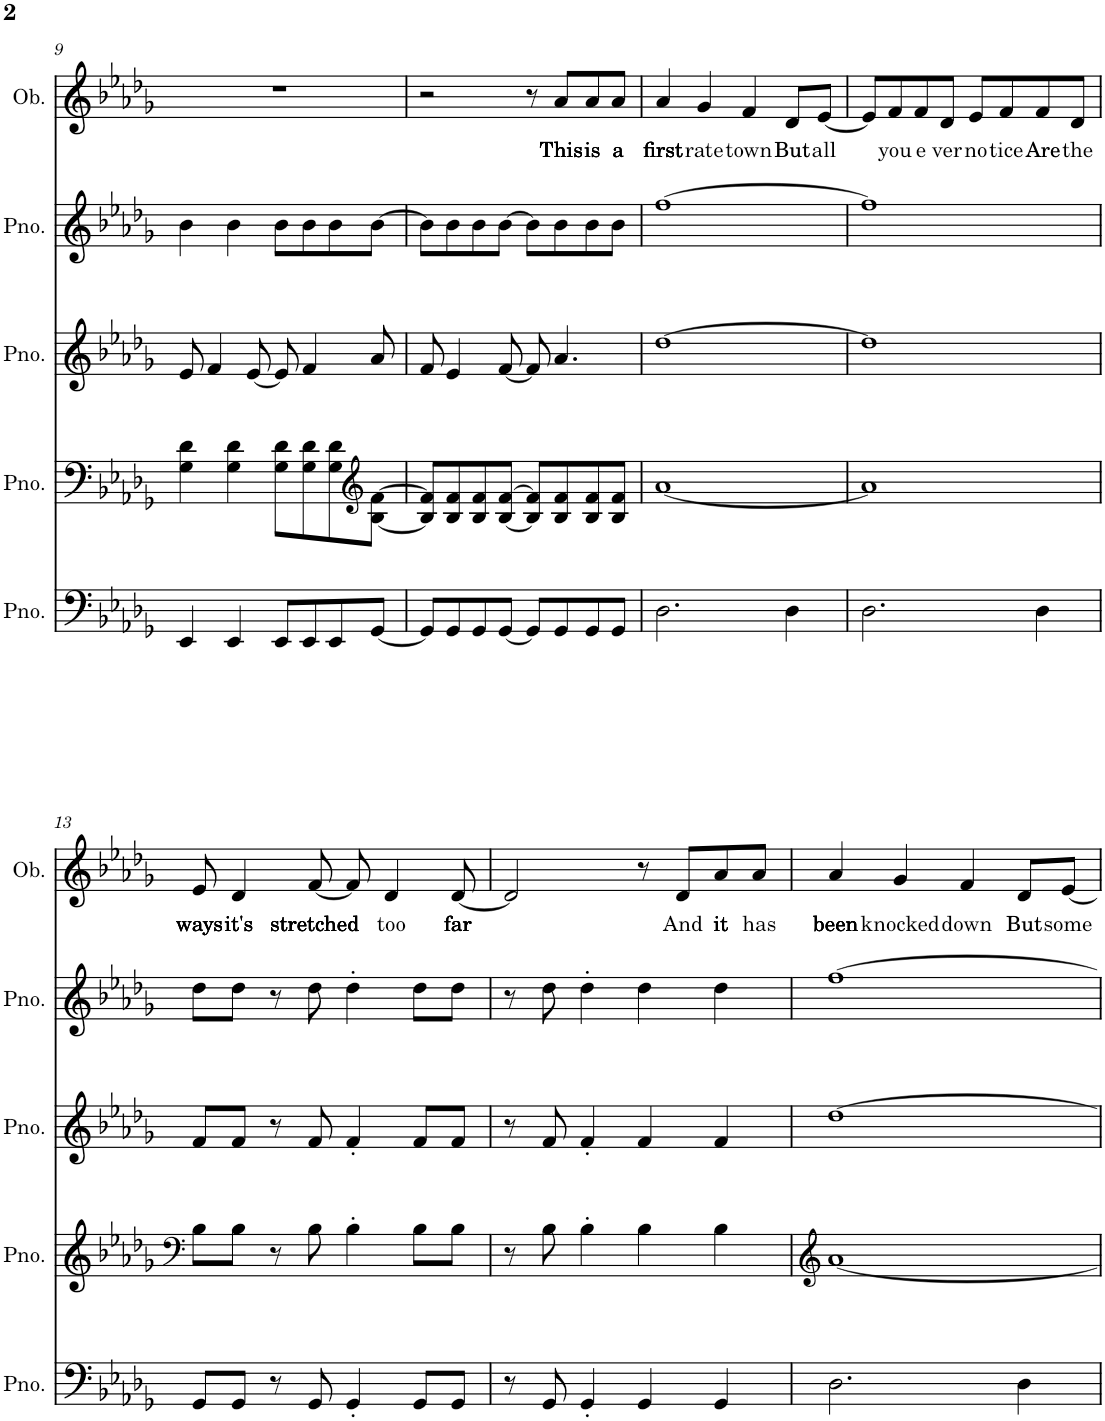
**kern	**kern	**kern	**kern	**kern	**text
*part5	*part4	*part3	*part2	*part1	*part1
*staff5	*staff4	*staff3	*staff2	*staff1	*staff1
*I"Piano, :bassNotes	*I"Piano, :tenorVoice	*I"Piano, :altoNotes	*I"Piano, :sopranoVoice	*I"Oboe, :soloVoice	*
*I'Pno.	*I'Pno.	*I'Pno.	*I'Pno.	*I'Ob.	*
!!LO:PB:g=z
*clefF4	*clefF4	*clefG2	*clefG2	*clefG2	*
*k[b-e-a-d-g-]	*k[b-e-a-d-g-]	*k[b-e-a-d-g-]	*k[b-e-a-d-g-]	*k[b-e-a-d-g-]	*
*M4/4	*M4/4	*M4/4	*M4/4	*M4/4	*
=9	=9	=9	=9	=9	=9
4EE-/	4G-\ 4d-\	8e-/	4b-\	1r	.
.	.	4f/	.	.	.
4EE-/	4G-\ 4d-\	.	4b-\	.	.
.	.	[8e-/	.	.	.
8EE-/L	8G-\ 8d-\L	8e-/]	8b-\L	.	.
8EE-/	8G-\ 8d-\	4f/	8b-\	.	.
8EE-/	8G-\ 8d-\	.	8b-\	.	.
*	*clefG2	*	*	*	*
[8GG-/J	[8B-\ [8f\J	8a-/	[8b-\J	.	.
=10	=10	=10	=10	=10	=10
8GG-/L]	8B-/] 8f/]L	8f/	8b-\L]	2r	.
8GG-/	8B-/ 8f/	4e-/	8b-\	.	.
8GG-/	8B-/ 8f/	.	8b-\	.	.
[8GG-/J	[8B-/ [8f/J	[8f/	[8b-\J	.	.
8GG-/L]	8B-/] 8f/]L	8f/]	8b-\L]	8r	.
!	!	!	!	!	!LO:LY:b
8GG-/	8B-/ 8f/	4.a-/	8b-\	8a-/L	This
!	!	!	!	!	!LO:LY:b
8GG-/	8B-/ 8f/	.	8b-\	8a-/	is
!	!	!	!	!	!LO:LY:b
8GG-/J	8B-/ 8f/J	.	8b-\J	8a-/J	a
=11	=11	=11	=11	=11	=11
!	!	!	!	!	!LO:LY:b
2.D-\	[1a-	[1dd-	[1ff	4a-/	first
!	!	!	!	!	!LO:LY:b
.	.	.	.	4g-/	rate
!	!	!	!	!	!LO:LY:b
.	.	.	.	4f/	town
!	!	!	!	!	!LO:LY:b
4D-\	.	.	.	8d-/L	But
!	!	!	!	!	!LO:LY:b
.	.	.	.	[8e-/J	all
=12	=12	=12	=12	=12	=12
2.D-\	1a-]	1dd-]	1ff]	8e-/L]	.
!	!	!	!	!	!LO:LY:b
.	.	.	.	8f/	you
!	!	!	!	!	!LO:LY:b
.	.	.	.	8f/	e
!	!	!	!	!	!LO:LY:b
.	.	.	.	8d-/J	ver
!	!	!	!	!	!LO:LY:b
.	.	.	.	8e-/L	no
!	!	!	!	!	!LO:LY:b
.	.	.	.	8f/	tice
!	!	!	!	!	!LO:LY:b
4D-\	.	.	.	8f/	Are
!	!	!	!	!	!LO:LY:b
.	.	.	.	8d-/J	the
!!LO:LB:g=z
=13	=13	=13	=13	=13	=13
*	*clefF4	*	*	*	*
!	!	!	!	!	!LO:LY:b
8GG-/L	8B-\L	8f/L	8dd-\L	8e-/	ways
!	!	!	!	!	!LO:LY:b
8GG-/J	8B-\J	8f/J	8dd-\J	4d-/	it's
8r	8r	8r	8r	.	.
!	!	!	!	!	!LO:LY:b
8GG-/	8B-\	8f/	8dd-\	[8f/	stretched
4GG-'/	4B-'\	4f'/	4dd-'\	8f/]	.
!	!	!	!	!	!LO:LY:b
.	.	.	.	4d-/	too
8GG-/L	8B-\L	8f/L	8dd-\L	.	.
!	!	!	!	!	!LO:LY:b
8GG-/J	8B-\J	8f/J	8dd-\J	[8d-/	far
=14	=14	=14	=14	=14	=14
8r	8r	8r	8r	2d-/]	.
8GG-/	8B-\	8f/	8dd-\	.	.
4GG-'/	4B-'\	4f'/	4dd-'\	.	.
4GG-/	4B-\	4f/	4dd-\	8r	.
!	!	!	!	!	!LO:LY:b
.	.	.	.	8d-/L	And
!	!	!	!	!	!LO:LY:b
4GG-/	4B-\	4f/	4dd-\	8a-/	it
!	!	!	!	!	!LO:LY:b
.	.	.	.	8a-/J	has
=15	=15	=15	=15	=15	=15
*	*clefG2	*	*	*	*
!	!	!	!	!	!LO:LY:b
2.D-\	[1a-	[1dd-	[1ff	4a-/	been
!	!	!	!	!	!LO:LY:b
.	.	.	.	4g-/	knocked
!	!	!	!	!	!LO:LY:b
.	.	.	.	4f/	down
!	!	!	!	!	!LO:LY:b
4D-\	.	.	.	8d-/L	But
!	!	!	!	!	!LO:LY:b
.	.	.	.	[8e-/J	some
=	=	=	=	=	=
*-	*-	*-	*-	*-	*-
